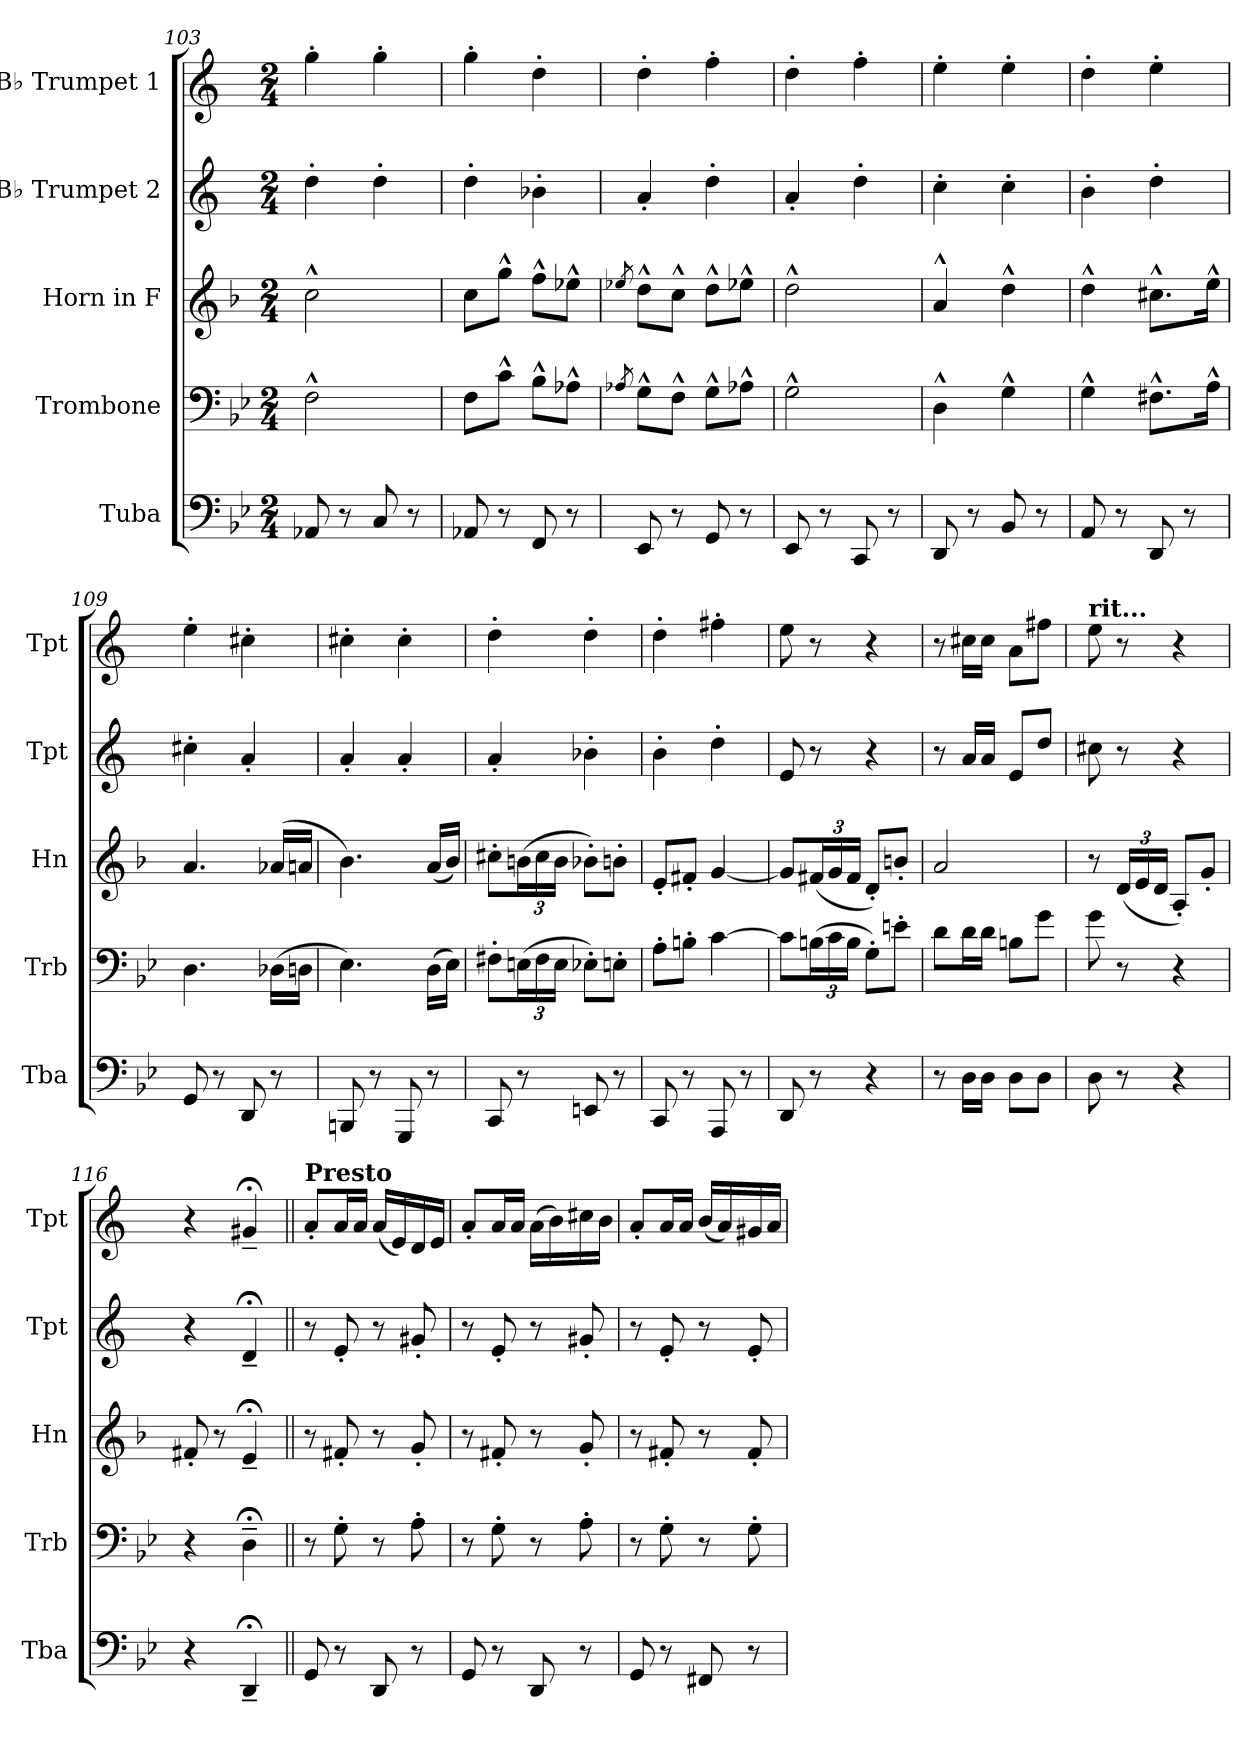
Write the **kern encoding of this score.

**kern	**kern	**kern	**kern	**kern
*part5	*part4	*part3	*part2	*part1
*staff5	*staff4	*staff3	*staff2	*staff1
*I"Tuba	*I"Trombone	*I"Horn in F	*I"B♭ Trumpet 2	*I"B♭ Trumpet 1
*I'Tba	*I'Trb	*I'Hn	*I'Tpt	*I'Tpt
*clefF4	*clefF4	*clefG2	*clefG2	*clefG2
*	*	*ITrd4c7	*ITrd1c2	*ITrd1c2
*k[b-e-]	*k[b-e-]	*k[b-e-]	*k[b-e-]	*k[b-e-]
*M2/4	*M2/4	*M2/4	*M2/4	*M2/4
=103	=103	=103	=103	=103
8AA-X/	2F^^\	2f^^\	4cc'\	4ff'\
8r	.	.	.	.
8C/	.	.	4cc'\	4ff'\
8r	.	.	.	.
=104	=104	=104	=104	=104
8AA-X/	8F\L	8f\L	4cc'\	4ff'\
8r	8c^^\J	8cc^^\J	.	.
8FF/	8B-^^\L	8b-^^\L	4a-X'\	4cc'\
8r	8A-X^^\J	8a-X^^\J	.	.
=105	=105	=105	=105	=105
.	8qA-X/	8qa-X/	.	.
8EE-/	8G^^\L	8g^^\L	4g'/	4cc'\
8r	8F^^\J	8f^^\J	.	.
8GG/	8G^^\L	8g^^\L	4cc'\	4ee-'\
8r	8A-^^\J	8a-^^\J	.	.
=106	=106	=106	=106	=106
8EE-/	2G^^\	2g^^\	4g'/	4cc'\
8r	.	.	.	.
8CC/	.	.	4cc'\	4ee-'\
8r	.	.	.	.
!!LO:LB:g=z
=107	=107	=107	=107	=107
8DD/	4D^^\	4d^^/	4b-'\	4dd'\
8r	.	.	.	.
8BB-/	4G^^\	4g^^\	4b-'\	4dd'\
8r	.	.	.	.
=108	=108	=108	=108	=108
8AA/	4G^^\	4g^^\	4a'\	4cc'\
8r	.	.	.	.
8DD/	8.F#X^^\L	8.f#X^^\L	4cc'\	4dd'\
8r	.	.	.	.
.	16A^^\Jk	16a^^\Jk	.	.
=109	=109	=109	=109	=109
8GG/	4.D\	4.d/	4bn'\	4dd'\
8r	.	.	.	.
8DD/	.	.	4g'/	4bn'\
8r	(16D-X\LL	(16d-X/LL	.	.
.	16Dn\JJ	16dn/JJ	.	.
=110	=110	=110	=110	=110
8BBBn/	4.E-\)	4.e-\)	4g'/	4bn'\
8r	.	.	.	.
8GGG/	.	.	4g'/	4b'\
8r	(16D\LL	(16d/LL	.	.
.	16E-\JJ)	16e-/JJ)	.	.
=111	=111	=111	=111	=111
8CC/	8F#X'\L	8f#X'\L	4g'/	4cc'\
*	*Xbrackettup	*Xbrackettup	*	*
8r	(24En\L	(24en\L	.	.
.	24F#\	24f#\	.	.
.	24E\JJ	24e\JJ	.	.
8EEn/	8E-X'\L)	8e-X'\L)	4a-X'\	4cc'\
8r	8En'\J	8en'\J	.	.
=112	=112	=112	=112	=112
8CC/	8A'\L	8A'/L	4a'\	4cc'\
8r	8Bn'\J	8Bn'/J	.	.
8AAA/	[4c\	[4c/	4cc'\	4een'\
8r	.	.	.	.
!!LO:PB:g=z
=113	=113	=113	=113	=113
8DD/	8c\L]	8c/L]	8d/	8dd\
8r	(24Bn\L	(24Bn/L	8r	8r
.	24c\	24c/	.	.
.	24B\JJ	24B/JJ	.	.
4r	8G'\L)	8G'/L)	4r	4r
.	8en'\J	8en'/J	.	.
=114	=114	=114	=114	=114
8r	8d\L	2d/	8r	8r
16D\LL	16d\L	.	16g/LL	16bn\LL
16D\JJ	16d\JJ	.	16g/JJ	16b\JJ
8D\L	8Bn\L	.	8d/L	8g\L
8D\J	8g\J	.	8cc/J	8een\J
=115	=115	=115	=115	=115
!	!	!	!	!LO:TX:a:B:t=rit...
8D\	8g\	8r	8bn\	8dd\
8r	8r	(24G/LL	8r	8r
.	.	24A/	.	.
.	.	24G/JJ	.	.
*	*	*	*	*MM92
4r	4r	8D'/L)	4r	4r
.	.	8c'/J	.	.
=116	=116	=116	=116	=116
*	*	*	*	*MM84
4r	4r	8Bn'/	4r	4r
.	.	8r	.	.
4DD;<~/	4D;<~\	4A;<~/	4c;<~/	4f#X;<~/
!!LO:LB:g=z
=117||	=117||	=117||	=117||	=117||
*	*	*	*	*MM136
!	!	!	!	!LO:TX:a:B:t=Presto
8GG/	8r	8r	8r	8g'/L
8r	8G'\	8Bn'/	8d'/	16g/L
.	.	.	.	16g/JJ
8DD/	8r	8r	8r	(16g/LL
.	.	.	.	16d/)
8r	8A'\	8c'/	8f#X'/	16c/
.	.	.	.	16d/JJ
=118	=118	=118	=118	=118
8GG/	8r	8r	8r	8g'/L
8r	8G'\	8Bn'/	8d'/	16g/L
.	.	.	.	16g/JJ
8DD/	8r	8r	8r	(16g\LL
.	.	.	.	16a\)
8r	8A'\	8c'/	8f#X'/	16bn\
.	.	.	.	16a\JJ
=119	=119	=119	=119	=119
8GG/	8r	8r	8r	8g'/L
8r	8G'\	8Bn'/	8d'/	16g/L
.	.	.	.	16g/JJ
8FF#X/	8r	8r	8r	(16a/LL
.	.	.	.	16g/)
8r	8G'\	8B'/	8d'/	16f#X/
.	.	.	.	16g/JJ
=	=	=	=	=
*-	*-	*-	*-	*-
